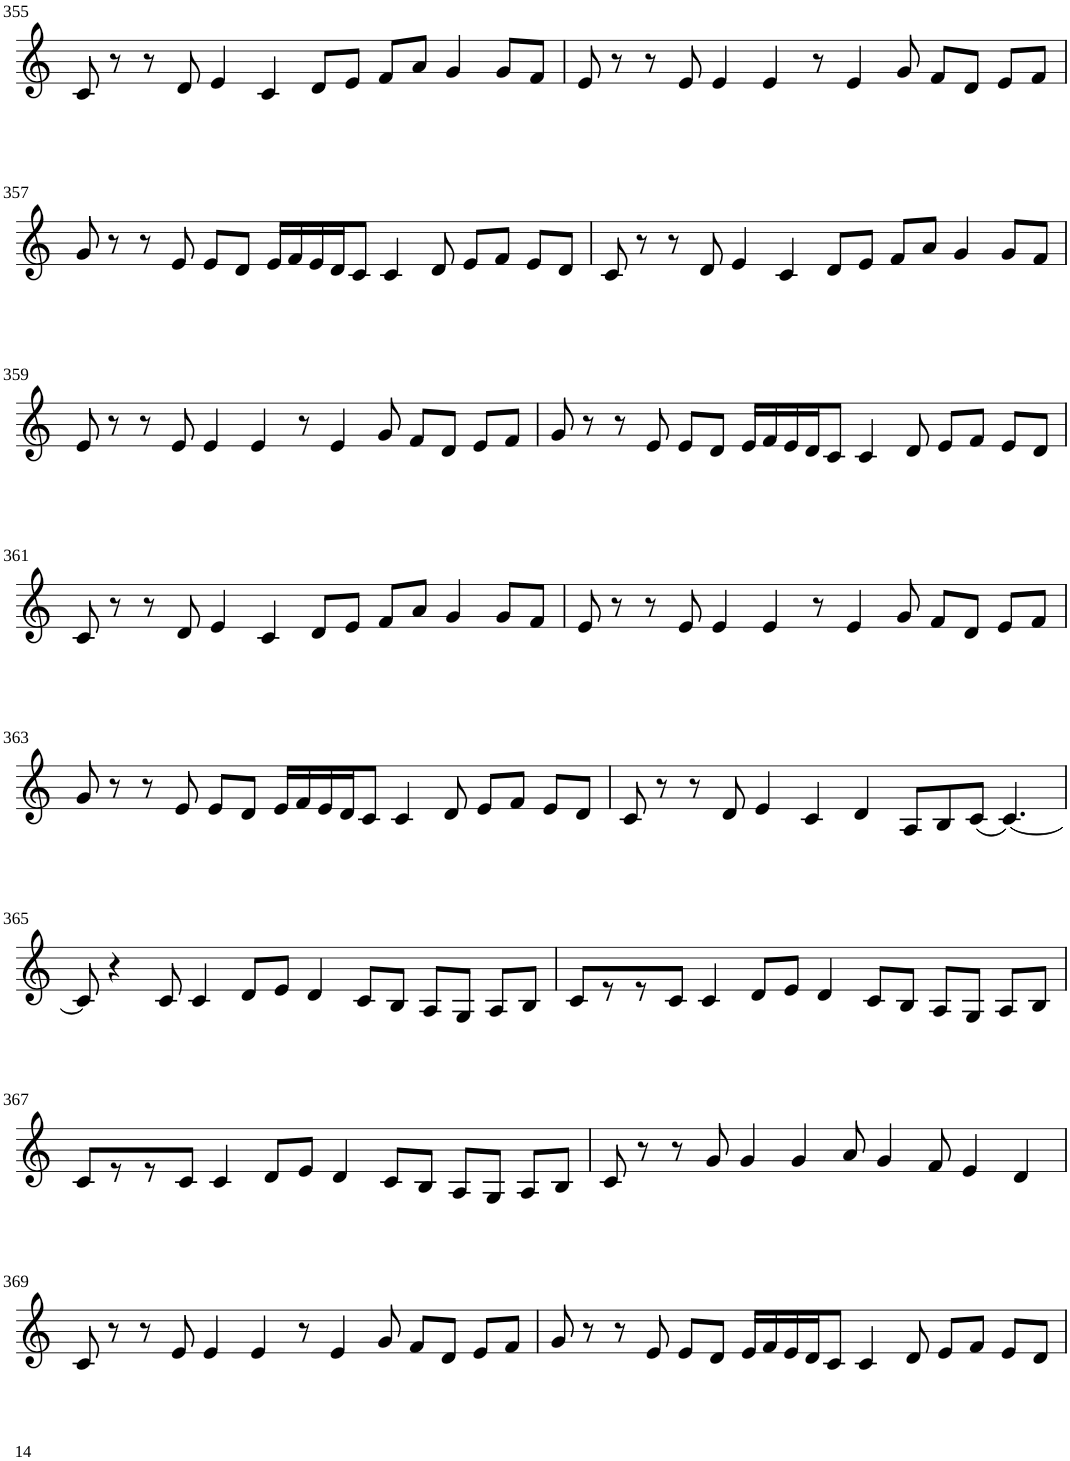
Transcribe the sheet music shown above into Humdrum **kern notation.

**kern
*part1
*staff1
*I"Violin
!!LO:PB:g=z
*clefG2
*k[]
*M8/4
=355
8c/
8r
8r
8d/
4e/
4c/
8d/L
8e/J
8f/L
8a/J
4g/
8g/L
8f/J
=356
8e/
8r
8r
8e/
4e/
4e/
8r
4e/
8g/
8f/L
8d/J
8e/L
8f/J
!!LO:LB:g=z
=357
8g/
8r
8r
8e/
8e/L
8d/J
16e/LL
16f/
16e/
16d/J
8c/J
4c/
8d/
8e/L
8f/J
8e/L
8d/J
=358
8c/
8r
8r
8d/
4e/
4c/
8d/L
8e/J
8f/L
8a/J
4g/
8g/L
8f/J
!!LO:LB:g=z
=359
8e/
8r
8r
8e/
4e/
4e/
8r
4e/
8g/
8f/L
8d/J
8e/L
8f/J
=360
8g/
8r
8r
8e/
8e/L
8d/J
16e/LL
16f/
16e/
16d/J
8c/J
4c/
8d/
8e/L
8f/J
8e/L
8d/J
!!LO:LB:g=z
=361
8c/
8r
8r
8d/
4e/
4c/
8d/L
8e/J
8f/L
8a/J
4g/
8g/L
8f/J
=362
8e/
8r
8r
8e/
4e/
4e/
8r
4e/
8g/
8f/L
8d/J
8e/L
8f/J
!!LO:LB:g=z
=363
8g/
8r
8r
8e/
8e/L
8d/J
16e/LL
16f/
16e/
16d/J
8c/J
4c/
8d/
8e/L
8f/J
8e/L
8d/J
=364
8c/
8r
8r
8d/
4e/
4c/
4d/
8A/L
8B/
(8c/J
[4.c/)
!!LO:LB:g=z
=365
8c/]
4r
8c/
4c/
8d/L
8e/J
4d/
8c/L
8B/J
8A/L
8G/J
8A/L
8B/J
=366
8c/L
8r
8r
8c/J
4c/
8d/L
8e/J
4d/
8c/L
8B/J
8A/L
8G/J
8A/L
8B/J
!!LO:LB:g=z
=367
8c/L
8r
8r
8c/J
4c/
8d/L
8e/J
4d/
8c/L
8B/J
8A/L
8G/J
8A/L
8B/J
=368
8c/
8r
8r
8g/
4g/
4g/
8a/
4g/
8f/
4e/
4d/
!!LO:LB:g=z
=369
8c/
8r
8r
8e/
4e/
4e/
8r
4e/
8g/
8f/L
8d/J
8e/L
8f/J
=370
8g/
8r
8r
8e/
8e/L
8d/J
16e/LL
16f/
16e/
16d/J
8c/J
4c/
8d/
8e/L
8f/J
8e/L
8d/J
=
*-
